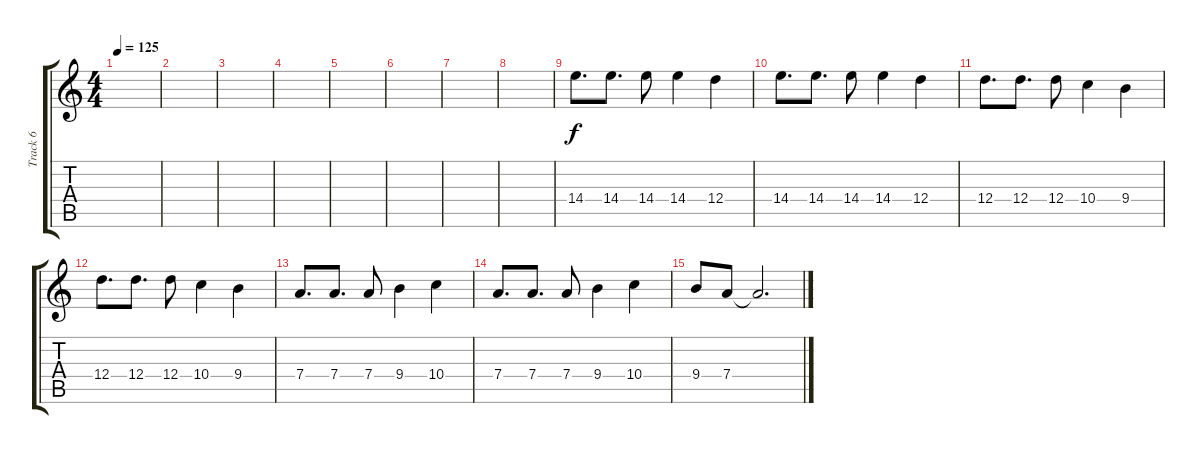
\track ("Track 6" "Track 6") {instrument overdrivenguitar}
\staff {score tabs}
\tuning (E4 B3 G3 D3 A2 E2) {hide}
\ts (4 4)
\tempo 125
\clef g2
\ks c
|
|
|
|
|
|
|
|
14.4.8{d} 14.4.8{d} 14.4.8 14.4.4 12.4.4 |
14.4.8{d} 14.4.8{d} 14.4.8 14.4.4 12.4.4 |
12.4.8{d} 12.4.8{d} 12.4.8 10.4.4 9.4.4 |
12.4.8{d} 12.4.8{d} 12.4.8 10.4.4 9.4.4 |
7.4.8{d} 7.4.8{d} 7.4.8 9.4.4 10.4.4 |
7.4.8{d} 7.4.8{d} 7.4.8 9.4.4 10.4.4 |
9.4.8 7.4.8 7.4{t}.2{d}
